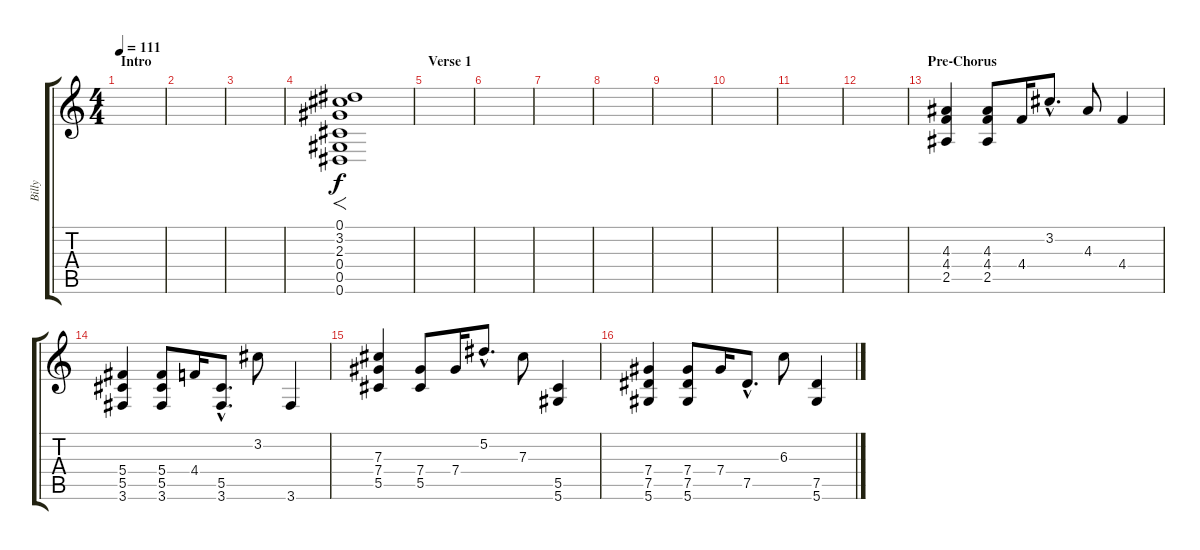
\track ("Billy" "Billy") {instrument overdrivenguitar}
\staff {score tabs}
\tuning (Eb4 Bb3 Gb3 Db3 Ab2 Eb2) {hide}
\ts (4 4)
\section ("" "Intro")
\tempo 111
\clef g2
\ks c
|
|
|
(0.1 3.2 2.3 0.4 0.5 0.6).1{f} |
\section ("" "Verse 1")
|
|
|
|
|
|
|
|
\section ("" "Pre-Chorus")
(4.3 4.4 2.5).4 (4.3 4.4 2.5).8 4.4.16 3.2{hac}.8{d} 4.3.8 4.4.4 |
(5.4 5.5 3.6).4 (5.4 5.5 3.6).8 4.4.16 (5.5{hac} 3.6{hac}).8{d} 3.2.8 3.6.4 |
(7.3 7.4 5.5).4 (7.4 5.5).8 7.4.16 5.2{hac}.8{d} 7.3.8 (5.5 5.6).4 |
(7.4 7.5 5.6).4 (7.4 7.5 5.6).8 7.4.16 7.5{hac}.8{d} 6.3.8 (7.5 5.6).4
